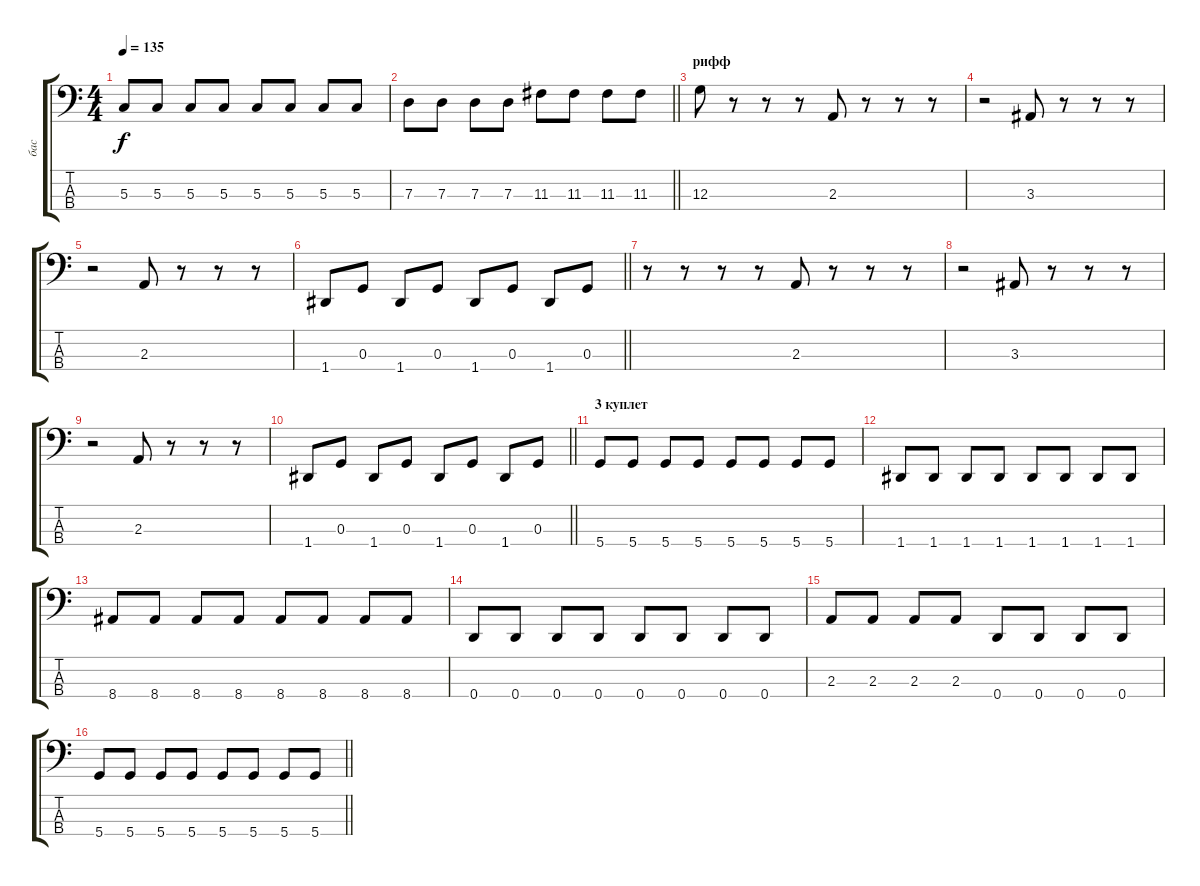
\track ("бас" "бас") {instrument electricbassfinger}
\staff {score tabs}
\tuning (F2 C2 G1 D1) {hide}
\ts (4 4)
\tempo 135
\clef f4
\ks c
5.3.8{dy f} 5.3.8 5.3.8 5.3.8 5.3.8 5.3.8 5.3.8 5.3.8 |
\barLineRight lightlight
7.3.8 7.3.8 7.3.8 7.3.8 11.3.8 11.3.8 11.3.8 11.3.8 |
\section ("" "рифф")
12.3.8 r.8 r.8 r.8 2.3.8 r.8 r.8 r.8 |
r.2 3.3.8 r.8 r.8 r.8 |
r.2 2.3.8 r.8 r.8 r.8 |
\barLineRight lightlight
1.4.8 0.3.8 1.4.8 0.3.8 1.4.8 0.3.8 1.4.8 0.3.8 |
r.8 r.8 r.8 r.8 2.3.8 r.8 r.8 r.8 |
r.2 3.3.8 r.8 r.8 r.8 |
r.2 2.3.8 r.8 r.8 r.8 |
\barLineRight lightlight
1.4.8 0.3.8 1.4.8 0.3.8 1.4.8 0.3.8 1.4.8 0.3.8 |
\section ("" "3 куплет")
5.4.8 5.4.8 5.4.8 5.4.8 5.4.8 5.4.8 5.4.8 5.4.8 |
1.4.8 1.4.8 1.4.8 1.4.8 1.4.8 1.4.8 1.4.8 1.4.8 |
8.4.8 8.4.8 8.4.8 8.4.8 8.4.8 8.4.8 8.4.8 8.4.8 |
0.4.8 0.4.8 0.4.8 0.4.8 0.4.8 0.4.8 0.4.8 0.4.8 |
2.3.8 2.3.8 2.3.8 2.3.8 0.4.8 0.4.8 0.4.8 0.4.8 |
\barLineRight lightlight
5.4.8 5.4.8 5.4.8 5.4.8 5.4.8 5.4.8 5.4.8 5.4.8
